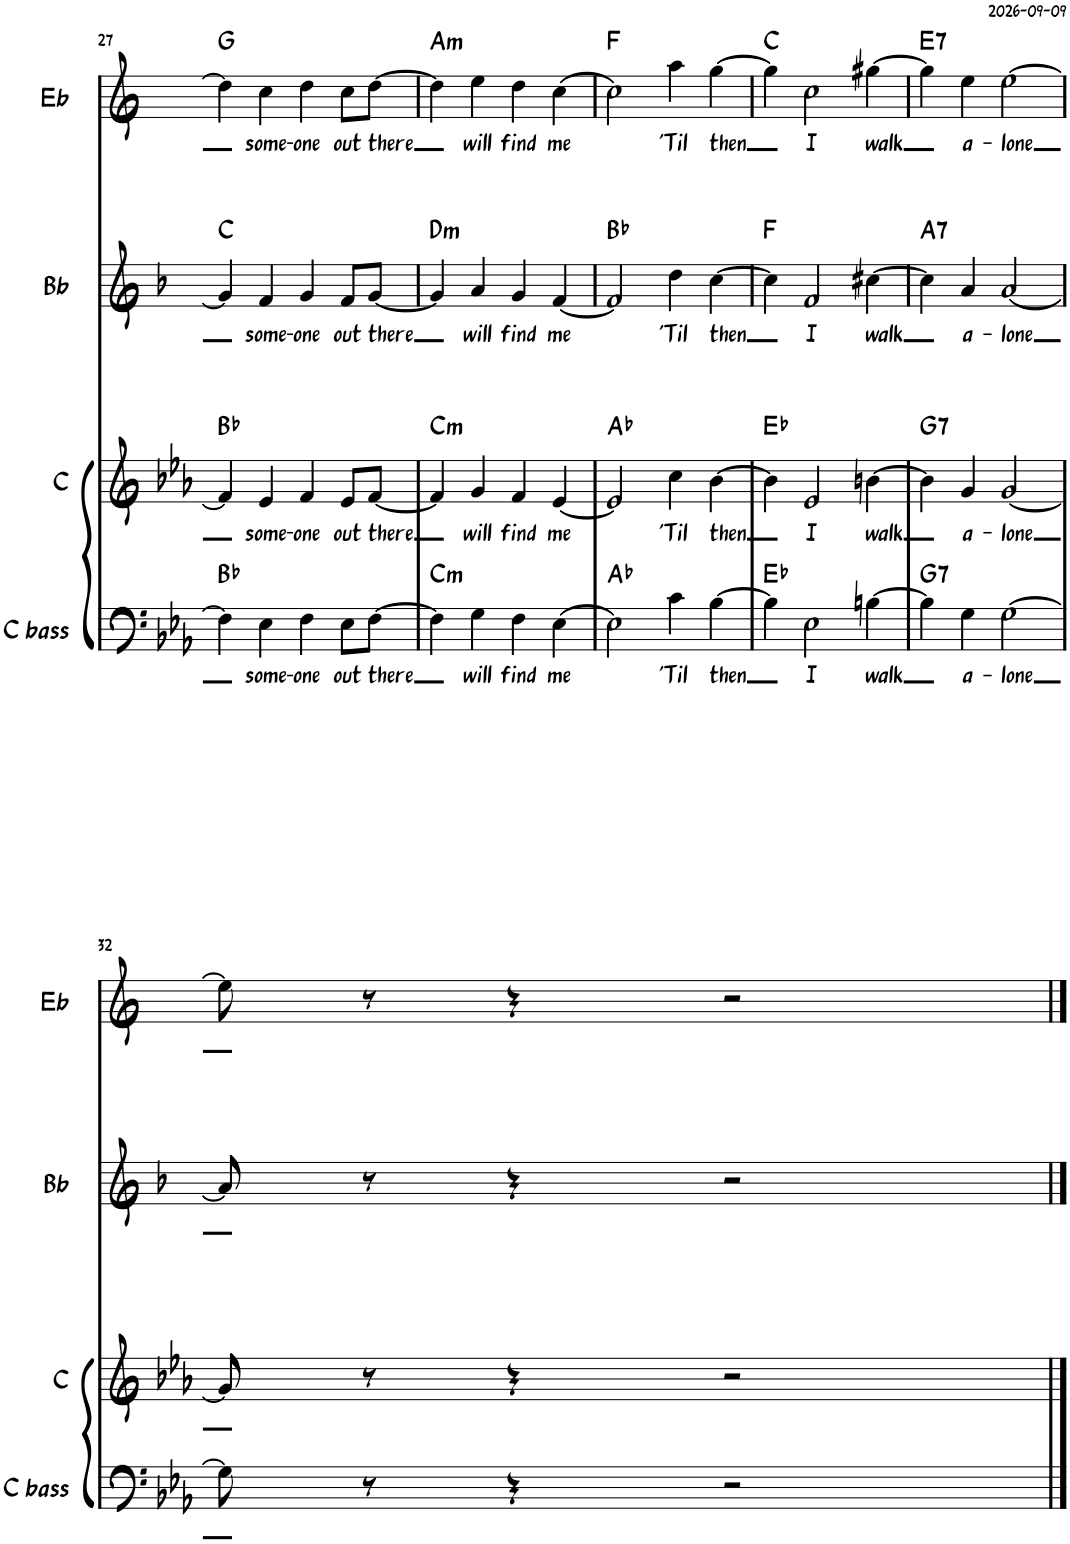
**kern	**text	**harte	**kern	**text	**harte	**kern	**text	**harte	**kern	**text	**harte
*part4	*part4	*part4	*part3	*part3	*part3	*part2	*part2	*part2	*part1	*part1	*part1
*staff4	*staff4	*	*staff3	*staff3	*	*staff2	*staff2	*	*staff1	*staff1	*
*I"C bass	*	*	*I"C instruments	*	*	*I"Bb instruments	*	*	*I"Eb instruments	*	*
*I'C bass	*	*	*I'C	*	*	*I'Bb	*	*	*I'Eb	*	*
!!LO:PB:g=z
*clefF4	*	*	*clefG2	*	*	*clefG2	*	*	*clefG2	*	*
*	*	*	*	*	*	*Trd1c2	*	*	*Trd5c9	*	*
*k[b-e-a-]	*	*	*k[b-e-a-]	*	*	*k[b-]	*	*	*k[]	*	*
*M4/4	*	*	*M4/4	*	*	*M4/4	*	*	*M4/4	*	*
=27	=27	=27	=27	=27	=27	=27	=27	=27	=27	=27	=27
4F\]	.	Bb:maj	4f/]	.	Bb:maj	4g/]	.	C:maj	4dd\]	.	G:maj
!	!LO:LY:b	!	!	!LO:LY:b	!	!	!LO:LY:b	!	!	!LO:LY:b	!
4E-\	some-	.	4e-/	some-	.	4f/	some-	.	4cc\	some-	.
!	!LO:LY:b	!	!	!LO:LY:b	!	!	!LO:LY:b	!	!	!LO:LY:b	!
4F\	-one	.	4f/	-one	.	4g/	-one	.	4dd\	-one	.
!	!LO:LY:b	!	!	!LO:LY:b	!	!	!LO:LY:b	!	!	!LO:LY:b	!
8E-\L	out	.	8e-/L	out	.	8f/L	out	.	8cc\L	out	.
!	!LO:LY:b	!	!	!LO:LY:b	!	!	!LO:LY:b	!	!	!LO:LY:b	!
[8F\J	there	.	[8f/J	there	.	[8g/J	there	.	[8dd\J	there	.
=28	=28	=28	=28	=28	=28	=28	=28	=28	=28	=28	=28
!	!	!LO:H:kt=m	!	!	!LO:H:kt=m	!	!	!LO:H:kt=m	!	!	!LO:H:kt=m
4F\]	.	C:min	4f/]	.	C:min	4g/]	.	D:min	4dd\]	.	A:min
!	!LO:LY:b	!	!	!LO:LY:b	!	!	!LO:LY:b	!	!	!LO:LY:b	!
4G\	will	.	4g/	will	.	4a/	will	.	4ee\	will	.
!	!LO:LY:b	!	!	!LO:LY:b	!	!	!LO:LY:b	!	!	!LO:LY:b	!
4F\	find	.	4f/	find	.	4g/	find	.	4dd\	find	.
!	!LO:LY:b	!	!	!LO:LY:b	!	!	!LO:LY:b	!	!	!LO:LY:b	!
[4E-\	me	.	[4e-/	me	.	[4f/	me	.	[4cc\	me	.
=29	=29	=29	=29	=29	=29	=29	=29	=29	=29	=29	=29
2E-\]	.	Ab:maj	2e-/]	.	Ab:maj	2f/]	.	Bb:maj	2cc\]	.	F:maj
!	!LO:LY:b	!	!	!LO:LY:b	!	!	!LO:LY:b	!	!	!LO:LY:b	!
4c\	'Til	.	4cc\	'Til	.	4dd\	'Til	.	4aa\	'Til	.
!	!LO:LY:b	!	!	!LO:LY:b	!	!	!LO:LY:b	!	!	!LO:LY:b	!
[4B-\	then	.	[4b-\	then	.	[4cc\	then	.	[4gg\	then	.
=30	=30	=30	=30	=30	=30	=30	=30	=30	=30	=30	=30
4B-\]	.	Eb:maj	4b-\]	.	Eb:maj	4cc\]	.	F:maj	4gg\]	.	C:maj
!	!LO:LY:b	!	!	!LO:LY:b	!	!	!LO:LY:b	!	!	!LO:LY:b	!
2E-\	I	.	2e-/	I	.	2f/	I	.	2cc\	I	.
!	!LO:LY:b	!	!	!LO:LY:b	!	!	!LO:LY:b	!	!	!LO:LY:b	!
[4Bn\	walk	.	[4bn\	walk	.	[4cc#X\	walk	.	[4gg#X\	walk	.
=31	=31	=31	=31	=31	=31	=31	=31	=31	=31	=31	=31
!	!	!LO:H:kt=7	!	!	!LO:H:kt=7	!	!	!LO:H:kt=7	!	!	!LO:H:kt=7
4B\]	.	G:7	4b\]	.	G:7	4cc#\]	.	A:7	4gg#\]	.	E:7
!	!LO:LY:b	!	!	!LO:LY:b	!	!	!LO:LY:b	!	!	!LO:LY:b	!
4G\	a-	.	4g/	a-	.	4a/	a-	.	4ee\	a-	.
!	!LO:LY:b	!	!	!LO:LY:b	!	!	!LO:LY:b	!	!	!LO:LY:b	!
[2G\	-lone	.	[2g/	-lone	.	[2a/	-lone	.	[2ee\	-lone	.
!!LO:LB:g=z
=32	=32	=32	=32	=32	=32	=32	=32	=32	=32	=32	=32
8G\]	.	.	8g/]	.	.	8a/]	.	.	8ee\]	.	.
8r	.	.	8r	.	.	8r	.	.	8r	.	.
4r	.	.	4r	.	.	4r	.	.	4r	.	.
2r	.	.	2r	.	.	2r	.	.	2r	.	.
==	==	==	==	==	==	==	==	==	==	==	==
*-	*-	*-	*-	*-	*-	*-	*-	*-	*-	*-	*-
